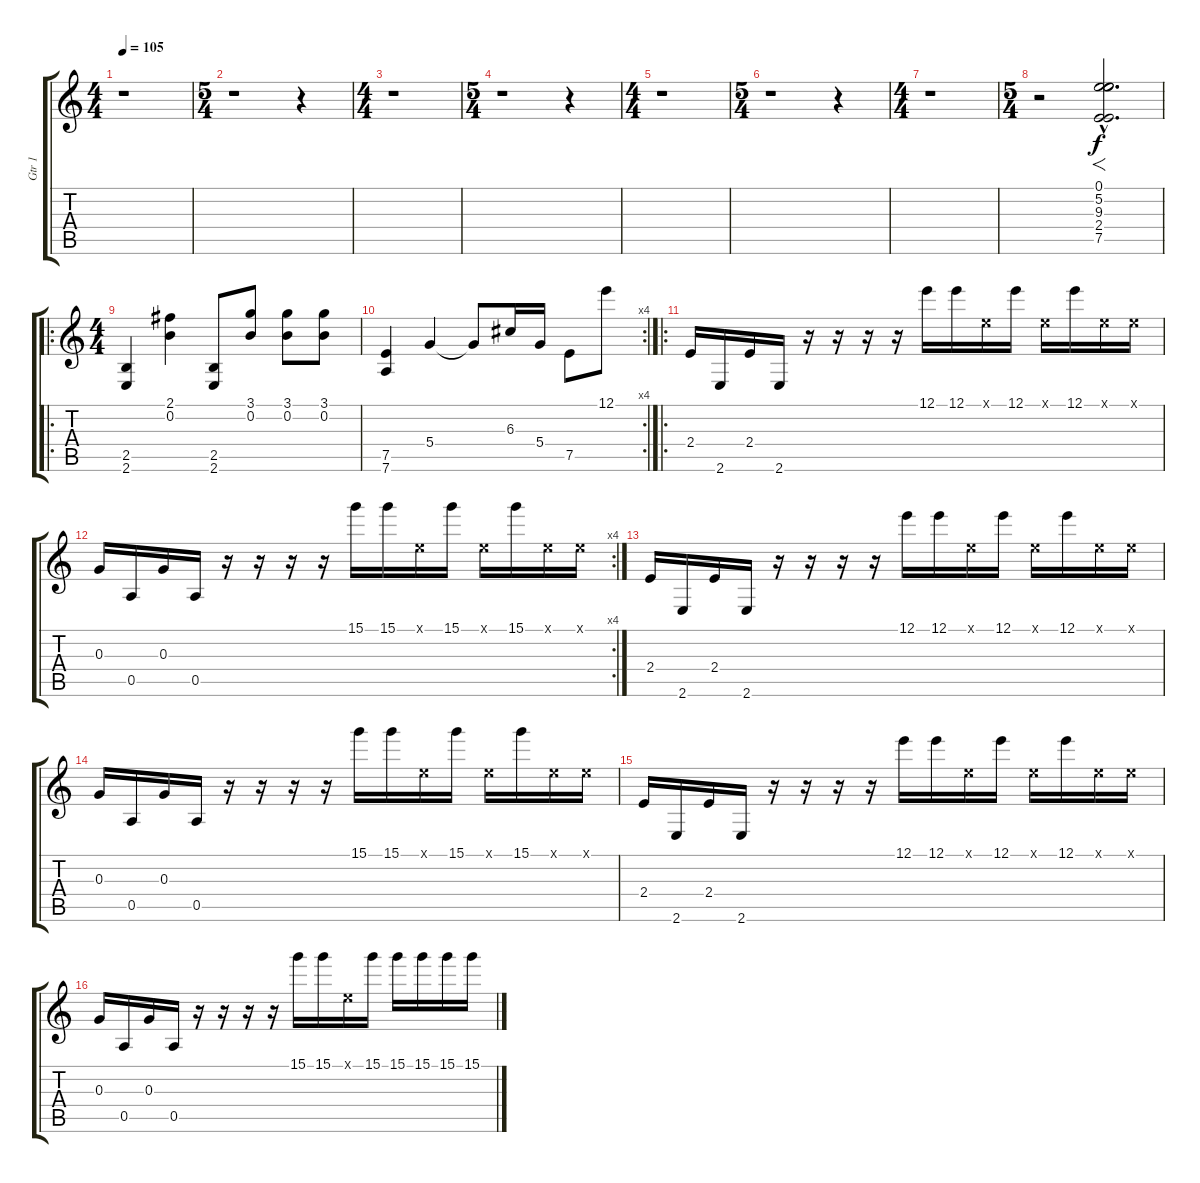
\track ("Gtr 1" "Gtr 1") {instrument overdrivenguitar}
\staff {score tabs}
\tuning (E4 B3 G3 D3 A2 D2) {hide}
\ts (4 4)
\tempo 105
\clef g2
\ks c
r.1{dy f instrument overdrivenguitar} |
\ts (5 4)
r.1 r.4 |
\ts (4 4)
r.1 |
\ts (5 4)
r.1 r.4 |
\ts (4 4)
r.1 |
\ts (5 4)
r.1 r.4 |
\ts (4 4)
r.1 |
\ts (5 4)
r.2 (0.1{hac} 5.2{hac} 9.3{hac} 2.4{hac} 7.5{hac}).2{f d} |
\ro
\ts (4 4)
(2.5 2.6).4 (2.1 0.2).4 (2.5 2.6).8 (3.1 0.2).8 (3.1 0.2).8 (3.1 0.2).8 |
\rc 4
(7.5 7.6).4 5.4.4 5.4{t}.8 6.3.16 5.4.16 7.5.8 12.1.8 |
\ro
2.4.16 2.6.16 2.4.16 2.6.16 r.16 r.16 r.16 r.16 12.1.16 12.1.16 0.1{x}.16 12.1.16 0.1{x}.16 12.1.16 0.1{x}.16 0.1{x}.16 |
\rc 4
0.3.16 0.5.16 0.3.16 0.5.16 r.16 r.16 r.16 r.16 15.1.16 15.1.16 0.1{x}.16 15.1.16 0.1{x}.16 15.1.16 0.1{x}.16 0.1{x}.16 |
2.4.16 2.6.16 2.4.16 2.6.16 r.16 r.16 r.16 r.16 12.1.16 12.1.16 0.1{x}.16 12.1.16 0.1{x}.16 12.1.16 0.1{x}.16 0.1{x}.16 |
0.3.16 0.5.16 0.3.16 0.5.16 r.16 r.16 r.16 r.16 15.1.16 15.1.16 0.1{x}.16 15.1.16 0.1{x}.16 15.1.16 0.1{x}.16 0.1{x}.16 |
2.4.16 2.6.16 2.4.16 2.6.16 r.16 r.16 r.16 r.16 12.1.16 12.1.16 0.1{x}.16 12.1.16 0.1{x}.16 12.1.16 0.1{x}.16 0.1{x}.16 |
0.3.16 0.5.16 0.3.16 0.5.16 r.16 r.16 r.16 r.16 15.1.16 15.1.16 0.1{x}.16 15.1.16 15.1.16 15.1.16 15.1.16 15.1.16
